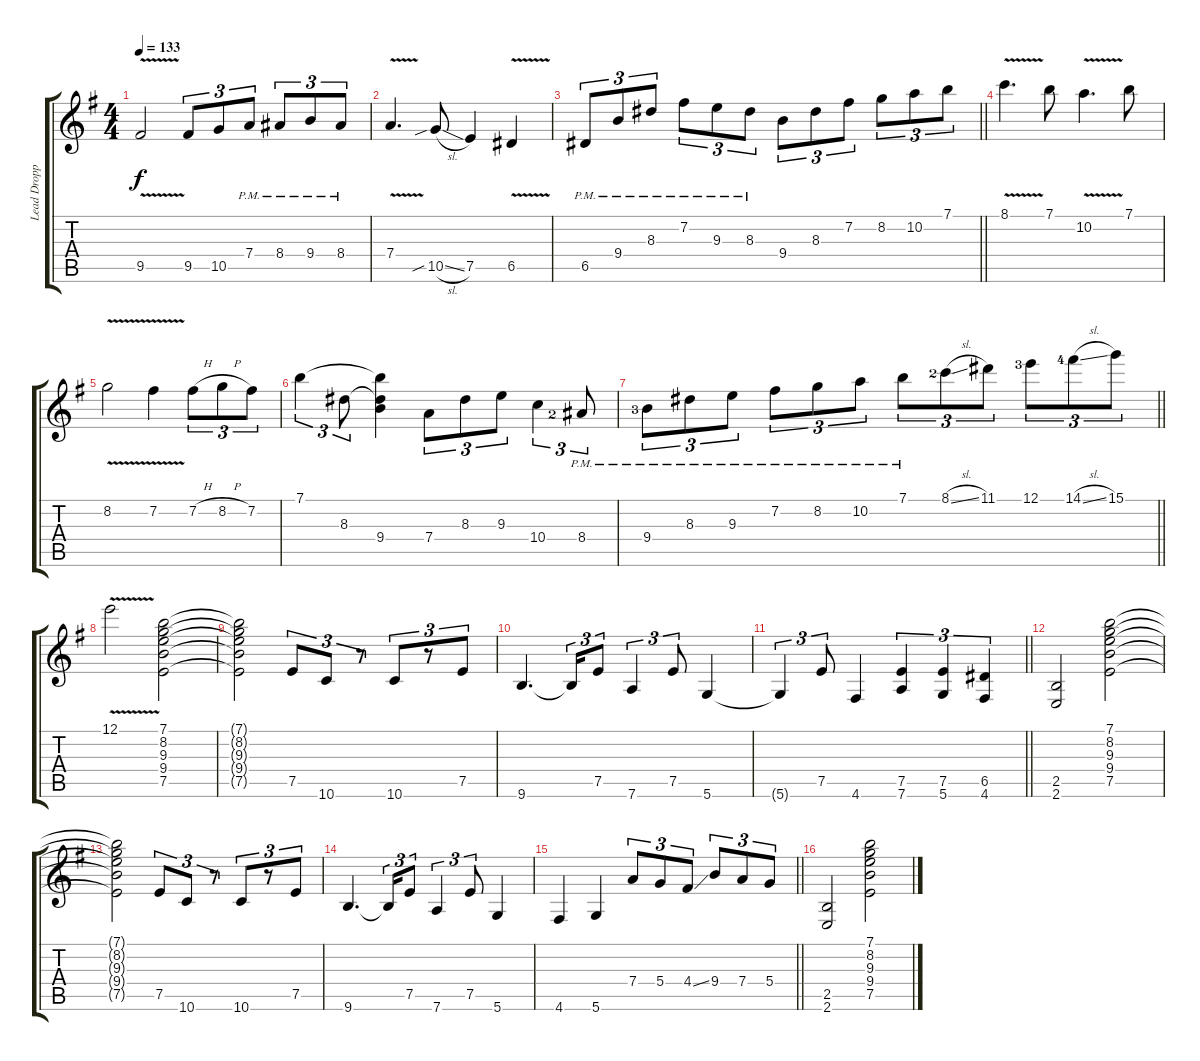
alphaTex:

\track ("Lead Dropped D " "Lead Dropp") {instrument distortionguitar}
\staff {score tabs}
\tuning (E4 B3 G3 D3 A2 D2) {hide}
\ts (4 4)
\tempo 133
\clef g2
\ks eminor
9.5{v}.2{dy f} 9.5.8{tu (3 2)} 10.5.8{tu (3 2)} 7.4{pm}.8{tu (3 2)} 8.4{pm}.8{tu (3 2)} 9.4{pm}.8{tu (3 2)} 8.4{pm}.8{tu (3 2)} |
7.4{v}.4{d} 10.5{sib sl}.8 7.5.4 6.5{v}.4 |
\barLineRight lightlight
6.5{pm}.8{tu (3 2)} 9.4{pm}.8{tu (3 2)} 8.3{pm}.8{tu (3 2)} 7.2{pm}.8{tu (3 2)} 9.3{pm}.8{tu (3 2)} 8.3{pm}.8{tu (3 2)} 9.4.8{tu (3 2)} 8.3.8{tu (3 2)} 7.2.8{tu (3 2)} 8.2.8{tu (3 2)} 10.2.8{tu (3 2)} 7.1.8{tu (3 2)} |
8.1{v}.4{d} 7.1.8 10.2{v}.4{d} 7.1.8 |
8.2{v}.2 7.2{v}.4 7.2{h}.8{tu (3 2)} 8.2{h}.8{tu (3 2)} 7.2.8{tu (3 2)} |
7.1.4{tu (3 2)} 8.3.8{tu (3 2)} (7.1{t} 8.3{t} 9.4).4 7.4.8{tu (3 2)} 8.3.8{tu (3 2)} 9.3.8{tu (3 2)} 10.4.4{tu (3 2)} 8.4{pm lf 3}.8{tu (3 2)} |
\barLineRight lightlight
9.4{pm lf 4}.8{tu (3 2)} 8.3{pm}.8{tu (3 2)} 9.3{pm}.8{tu (3 2)} 7.2{pm}.8{tu (3 2)} 8.2{pm}.8{tu (3 2)} 10.2{pm}.8{tu (3 2)} 7.1{pm}.8{tu (3 2)} 8.1{sl lf 3}.8{tu (3 2)} 11.1.8{tu (3 2)} 12.1{lf 4}.8{tu (3 2)} 14.1{sl lf 5}.8{tu (3 2)} 15.1.8{tu (3 2)} |
\section ("" "")
12.1{v}.2{instrument distortionguitar} (7.1 8.2 9.3 9.4 7.5).2{balance 0} |
(7.1{t} 8.2{t} 9.3{t} 9.4{t} 7.5{t}).2 7.5.8{tu (3 2)} 10.6.8{tu (3 2)} r.8{tu (3 2)} 10.6.8{tu (3 2)} r.8{tu (3 2)} 7.5.8{tu (3 2)} |
9.6.4{d} 9.6{t}.16{tu (3 2)} 7.5.8{tu (3 2)} 7.6.4{tu (3 2)} 7.5.8{tu (3 2)} 5.6.4 |
\barLineRight lightlight
5.6{t}.4{tu (3 2)} 7.5.8{tu (3 2)} 4.6.4 (7.5 7.6).4{tu (3 2)} (7.5 5.6).4{tu (3 2)} (6.5 4.6).4{tu (3 2)} |
(2.5 2.6).2 (7.1 8.2 9.3 9.4 7.5).2 |
(7.1{t} 8.2{t} 9.3{t} 9.4{t} 7.5{t}).2 7.5.8{tu (3 2)} 10.6.8{tu (3 2)} r.8{tu (3 2)} 10.6.8{tu (3 2)} r.8{tu (3 2)} 7.5.8{tu (3 2)} |
9.6.4{d} 9.6{t}.16{tu (3 2)} 7.5.8{tu (3 2)} 7.6.4{tu (3 2)} 7.5.8{tu (3 2)} 5.6.4 |
\barLineRight lightlight
4.6.4 5.6.4 7.4.8{tu (3 2) balance 8} 5.4.8{tu (3 2)} 4.4{ss}.8{tu (3 2)} 9.4.8{tu (3 2)} 7.4.8{tu (3 2)} 5.4.8{tu (3 2)} |
(2.5 2.6).2{balance 0} (7.1 8.2 9.3 9.4 7.5).2
